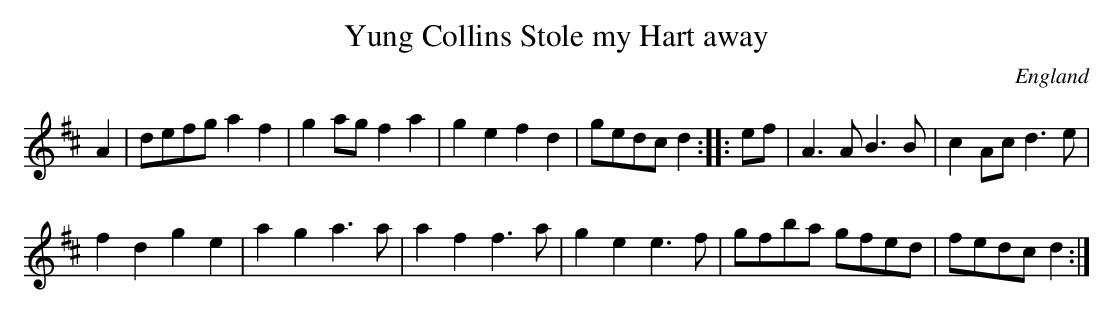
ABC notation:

X:1
T:Yung Collins Stole my Hart away
L:1/8
O:England
K:D major
A2 |\
defg a2f2 | g2 ag f2a2 | g2e2 f2d2 | gedc d2 :: \
ef |\
A3A  B3B | c2Ac d3e | ! f2d2 g2e2 | a2g2 a3a | \
a2f2 f3a | g2e2 e3f |   gfba gfed | fedc d2 :|
